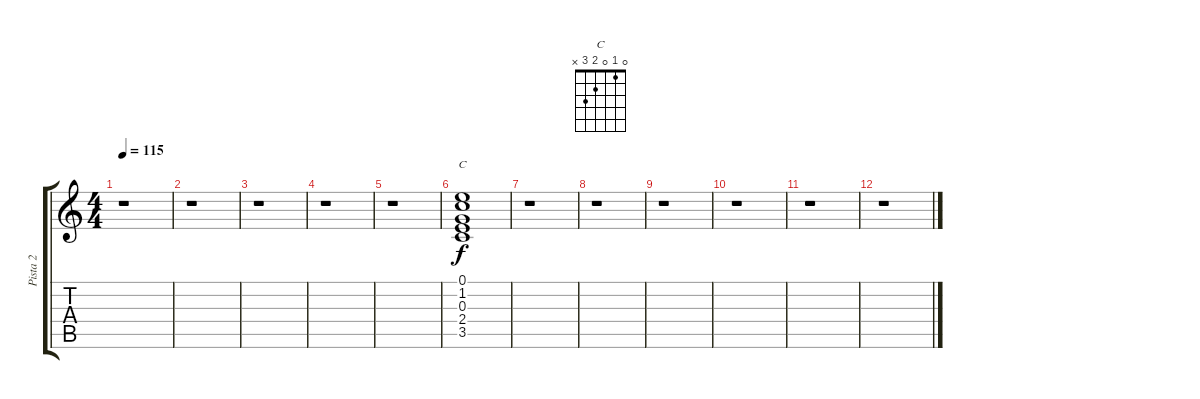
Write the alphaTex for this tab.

\track ("Pista 2" "Pista 2") {instrument acousticguitarsteel}
\staff {score tabs}
\tuning (E4 B3 G3 D3 A2 E2) {hide}
\chord ("C" 0 1 0 2 3 x)
\ts (4 4)
\tempo 115
\clef g2
\ks c
r.1{dy f} |
r.1 |
r.1 |
r.1 |
r.1 |
(0.1 1.2 0.3 2.4 3.5).1{ch "C"} |
r.1 |
r.1 |
r.1 |
r.1 |
r.1 |
r.1
